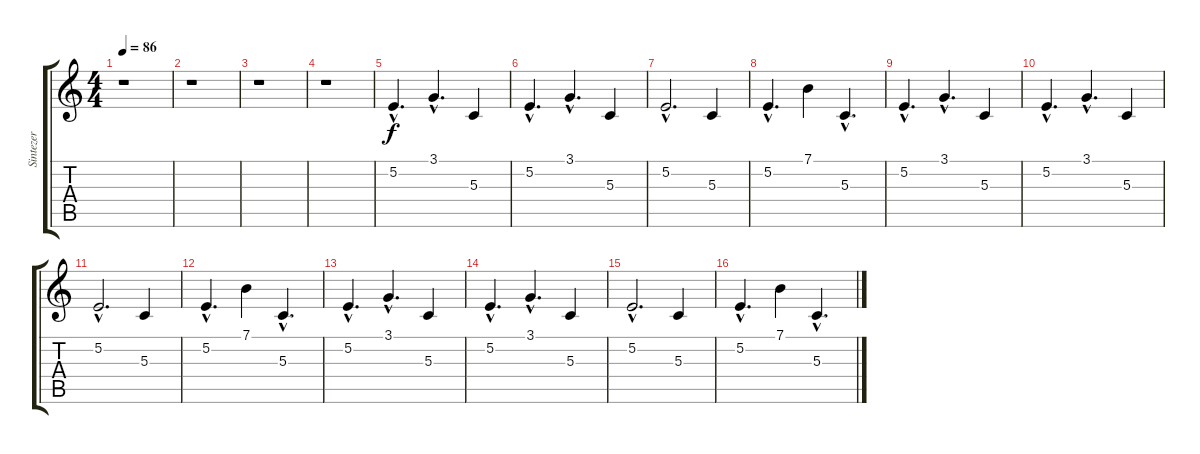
\track ("Sintezer" "Sintezer") {instrument synthstrings1}
\staff {score tabs}
\tuning (E4 B3 G3 D3 A2 E2) {hide}
\ts (4 4)
\tempo 86
\clef g2
\ks c
r.1{dy f} |
r.1 |
r.1 |
r.1 |
5.2{hac}.4{d} 3.1{hac}.4{d} 5.3.4 |
5.2{hac}.4{d} 3.1{hac}.4{d} 5.3.4 |
5.2{hac}.2{d} 5.3.4 |
5.2{hac}.4{d} 7.1.4 5.3{hac}.4{d} |
5.2{hac}.4{d} 3.1{hac}.4{d} 5.3.4 |
5.2{hac}.4{d} 3.1{hac}.4{d} 5.3.4 |
5.2{hac}.2{d} 5.3.4 |
5.2{hac}.4{d} 7.1.4 5.3{hac}.4{d} |
5.2{hac}.4{d} 3.1{hac}.4{d} 5.3.4 |
5.2{hac}.4{d} 3.1{hac}.4{d} 5.3.4 |
5.2{hac}.2{d} 5.3.4 |
5.2{hac}.4{d} 7.1.4 5.3{hac}.4{d}
